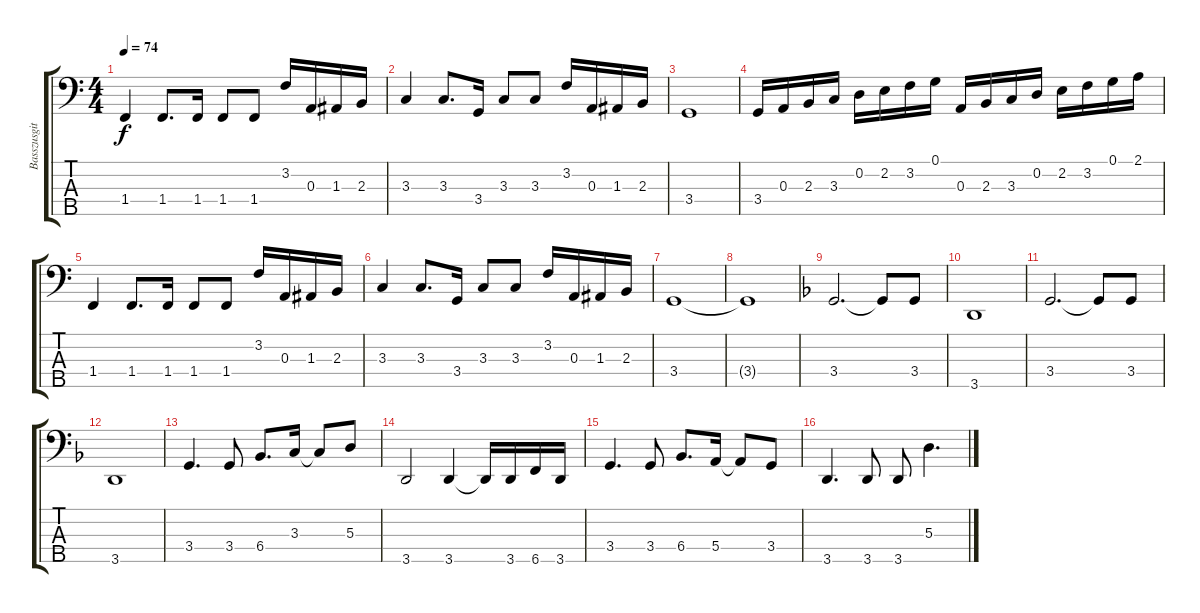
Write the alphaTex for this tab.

\track ("Basszusgitár (Greg Smith)" "Basszusgit") {instrument electricbassfinger}
\staff {score tabs}
\tuning (G2 D2 A1 E1 B0) {hide}
\ts (4 4)
\tempo 74
\clef f4
\ks c
1.4.4{dy f} 1.4.8{d} 1.4.16 1.4.8 1.4.8 3.2.16 0.3.16 1.3.16 2.3.16 |
3.3.4 3.3.8{d} 3.4.16 3.3.8 3.3.8 3.2.16 0.3.16 1.3.16 2.3.16 |
3.4.1 |
3.4.16 0.3.16 2.3.16 3.3.16 0.2.16 2.2.16 3.2.16 0.1.16 0.3.16 2.3.16 3.3.16 0.2.16 2.2.16 3.2.16 0.1.16 2.1.16 |
1.4.4 1.4.8{d} 1.4.16 1.4.8 1.4.8 3.2.16 0.3.16 1.3.16 2.3.16 |
3.3.4 3.3.8{d} 3.4.16 3.3.8 3.3.8 3.2.16 0.3.16 1.3.16 2.3.16 |
3.4.1 |
3.4{t}.1 |
\ks f
3.4.2{d} 3.4{t}.8 3.4.8 |
3.5.1 |
3.4.2{d} 3.4{t}.8 3.4.8 |
3.5.1 |
3.4.4{d} 3.4.8 6.4.8{d} 3.3.16 3.3{t}.8 5.3.8 |
3.5.2 3.5.4 3.5{t}.16 3.5.16 6.5.16 3.5.16 |
3.4.4{d} 3.4.8 6.4.8{d} 5.4.16 5.4{t}.8 3.4.8 |
3.5.4{d} 3.5.8 3.5.8 5.3.4{d}
